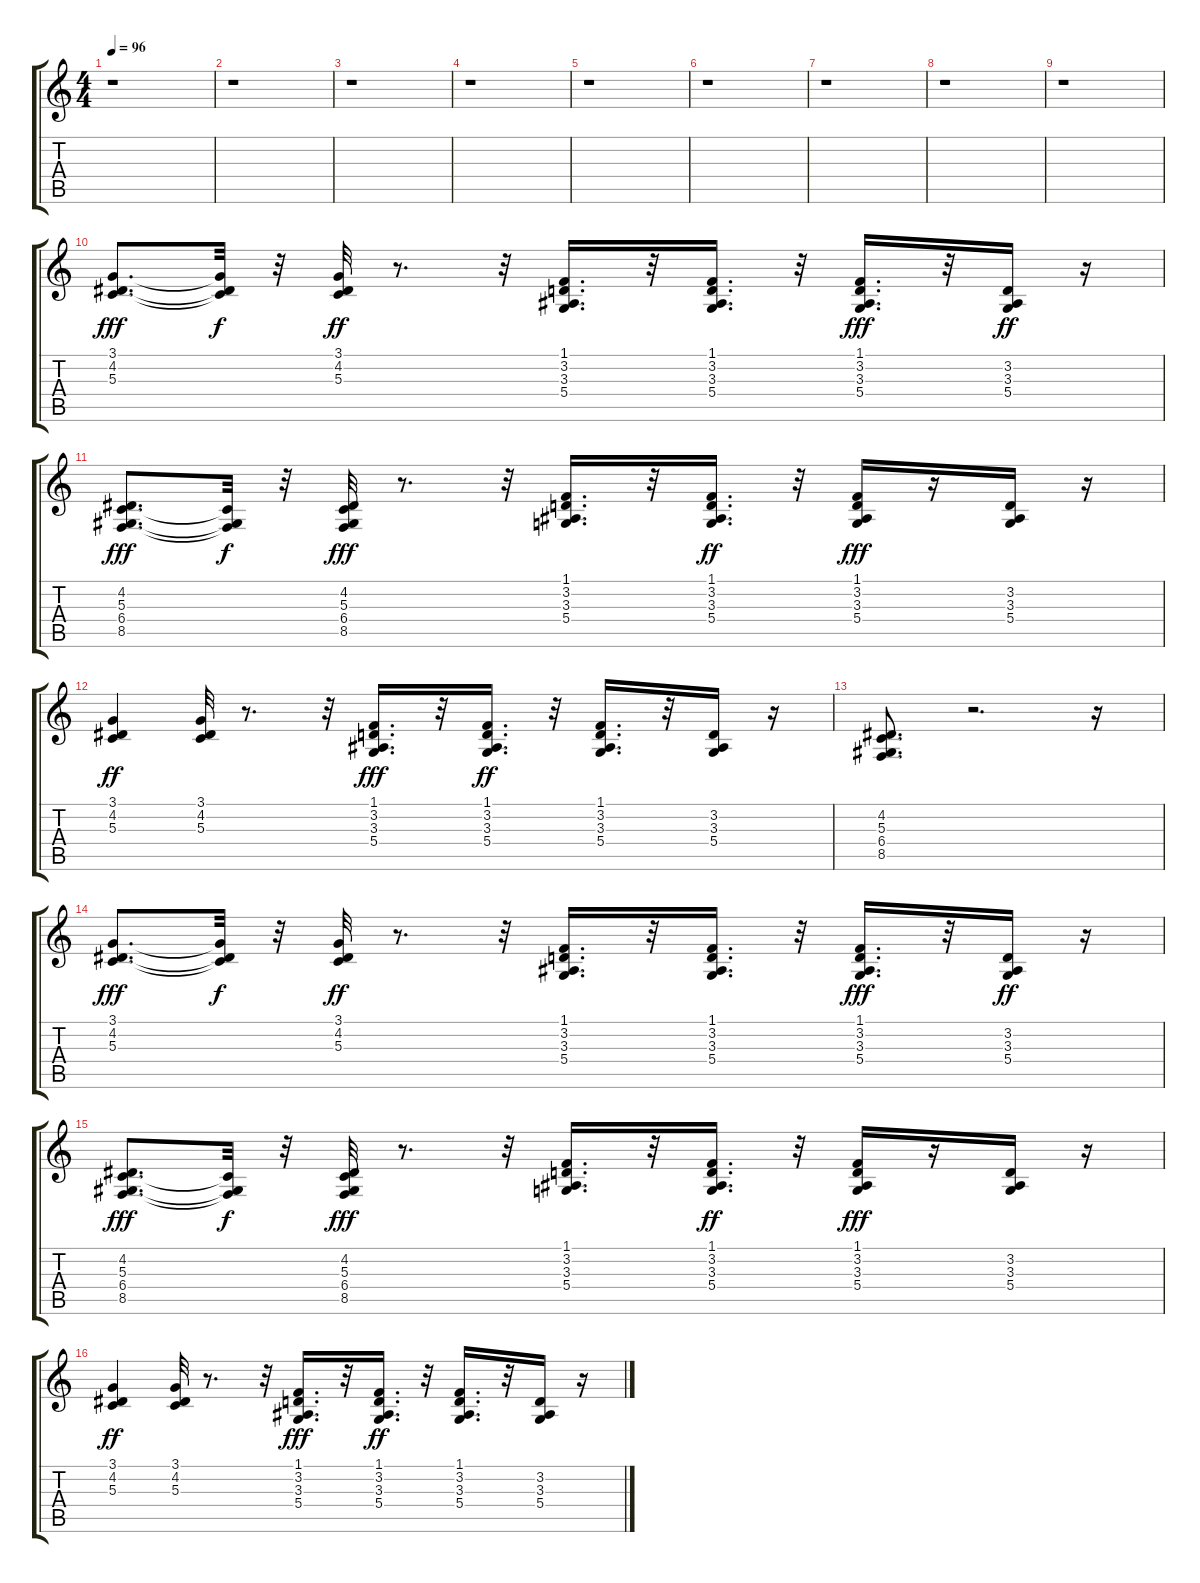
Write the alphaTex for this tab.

\track "" {instrument voiceoohs}
\staff {score tabs}
\tuning (E4 B3 G3 D3 A2 E2) {hide}
\ts (4 4)
\tempo 96
\clef g2
\ks c
r.1{dy ff} |
r.1 |
r.1 |
r.1 |
r.1 |
r.1 |
r.1 |
r.1 |
r.1 |
(3.1 4.2 5.3).8{d dy fff} (3.1{t} 4.2{t} 5.3{t}).32{dy f} r.32 (3.1 4.2 5.3).32{dy ff} r.8{d} r.32 (1.1 3.2 3.3 5.4).16{d} r.32 (1.1 3.2 3.3 5.4).16{d} r.32 (1.1 3.2 3.3 5.4).16{d dy fff} r.32 (3.2 3.3 5.4).16{dy ff} r.16 |
(4.2 5.3 6.4 8.5).8{d dy fff} (5.3{t} 6.4{t} 8.5{t}).32{dy f} r.32 (4.2 5.3 6.4 8.5).32{dy fff} r.8{d} r.32 (1.1 3.2 3.3 5.4).16{d} r.32 (1.1 3.2 3.3 5.4).16{d dy ff} r.32 (1.1 3.2 3.3 5.4).16{dy fff} r.16 (3.2 3.3 5.4).16 r.16 |
(3.1 4.2 5.3).4{dy ff} (3.1 4.2 5.3).32 r.8{d} r.32 (1.1 3.2 3.3 5.4).16{d dy fff} r.32 (1.1 3.2 3.3 5.4).16{d dy ff} r.32 (1.1 3.2 3.3 5.4).16{d} r.32 (3.2 3.3 5.4).16 r.16 |
(4.2 5.3 6.4 8.5).8{d} r.2{d} r.16 |
(3.1 4.2 5.3).8{d dy fff} (3.1{t} 4.2{t} 5.3{t}).32{dy f} r.32 (3.1 4.2 5.3).32{dy ff} r.8{d} r.32 (1.1 3.2 3.3 5.4).16{d} r.32 (1.1 3.2 3.3 5.4).16{d} r.32 (1.1 3.2 3.3 5.4).16{d dy fff} r.32 (3.2 3.3 5.4).16{dy ff} r.16 |
(4.2 5.3 6.4 8.5).8{d dy fff} (5.3{t} 6.4{t} 8.5{t}).32{dy f} r.32 (4.2 5.3 6.4 8.5).32{dy fff} r.8{d} r.32 (1.1 3.2 3.3 5.4).16{d} r.32 (1.1 3.2 3.3 5.4).16{d dy ff} r.32 (1.1 3.2 3.3 5.4).16{dy fff} r.16 (3.2 3.3 5.4).16 r.16 |
(3.1 4.2 5.3).4{dy ff} (3.1 4.2 5.3).32 r.8{d} r.32 (1.1 3.2 3.3 5.4).16{d dy fff} r.32 (1.1 3.2 3.3 5.4).16{d dy ff} r.32 (1.1 3.2 3.3 5.4).16{d} r.32 (3.2 3.3 5.4).16 r.16
